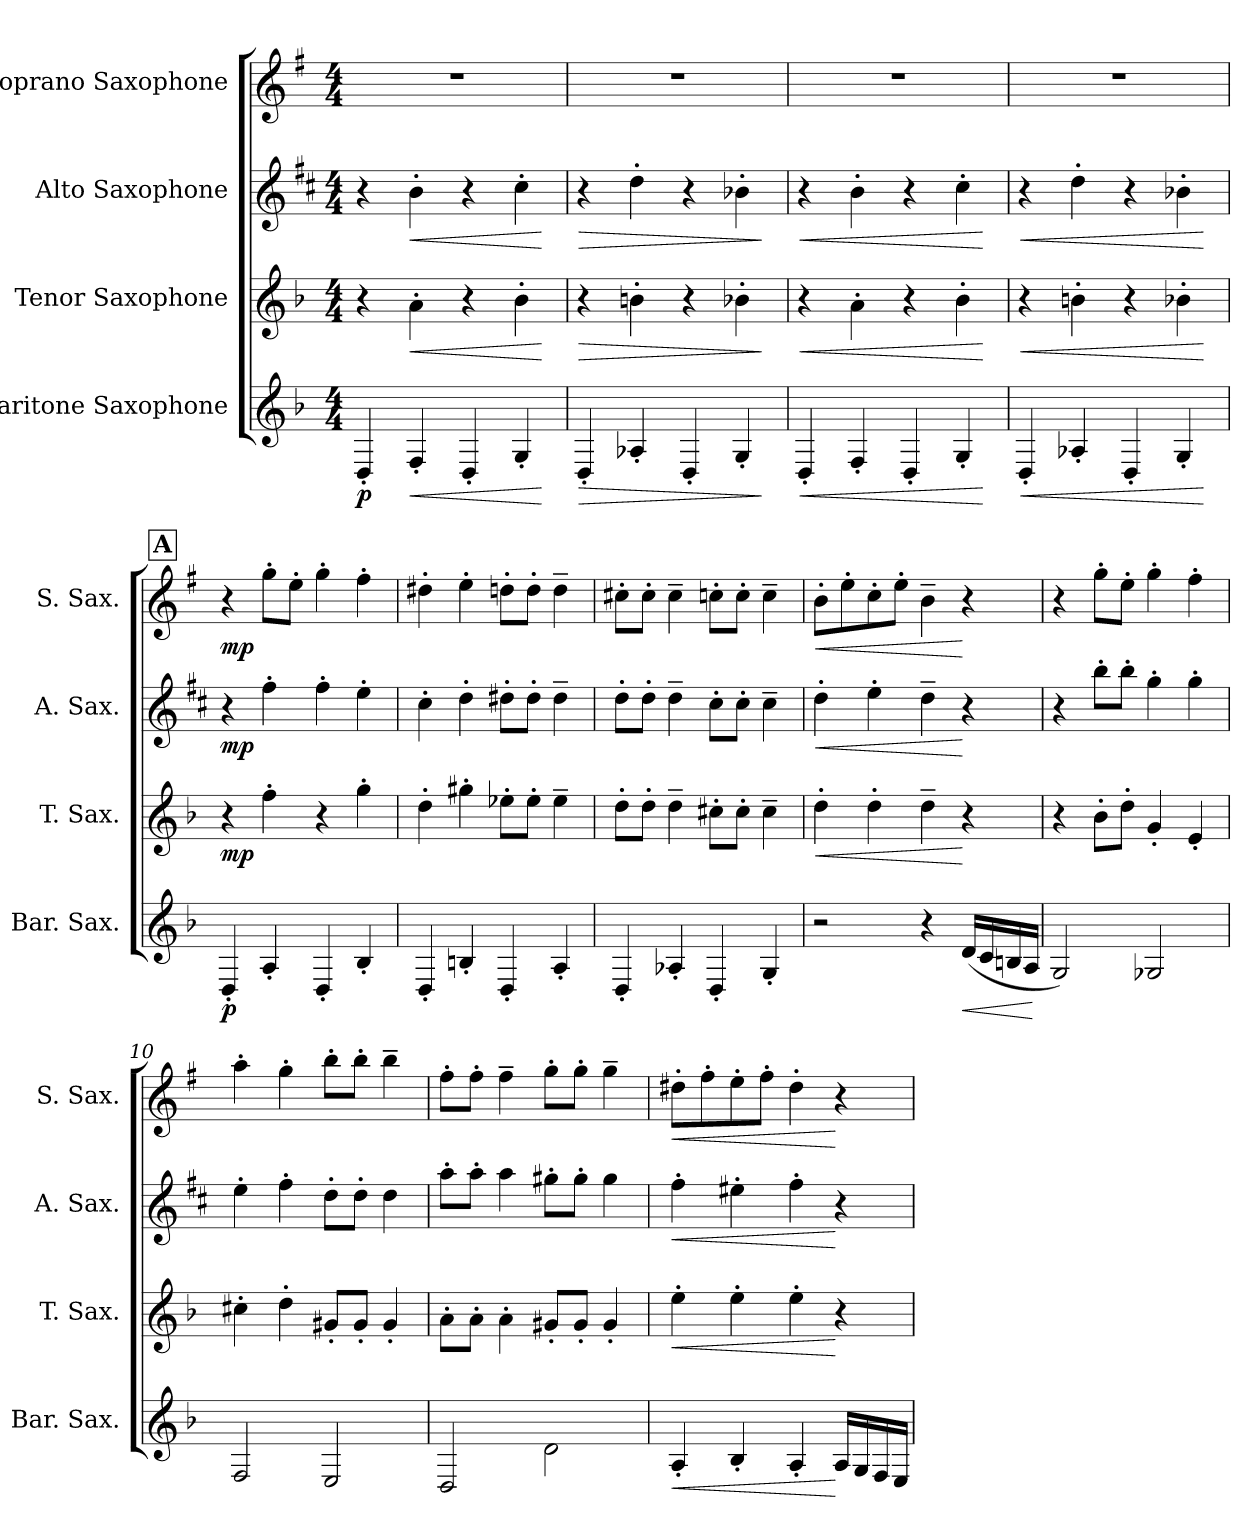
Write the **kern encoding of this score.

**kern	**dynam	**kern	**dynam	**kern	**dynam	**kern	**dynam
*part4	*part4	*part3	*part3	*part2	*part2	*part1	*part1
*staff4	*staff4	*staff3	*staff3	*staff2	*staff2	*staff1	*staff1
*I"Baritone Saxophone	*	*I"Tenor Saxophone	*	*I"Alto Saxophone	*	*I"Soprano Saxophone	*
*I'Bar. Sax.	*	*I'T. Sax.	*	*I'A. Sax.	*	*I'S. Sax.	*
*clefG2	*	*clefG2	*	*clefG2	*	*clefG2	*
*ITrd12c21	*	*ITrd8c14	*	*ITrd5c9	*	*ITrd1c2	*
*k[b-]	*	*k[b-]	*	*k[b-]	*	*k[b-]	*
*M4/4	*	*M4/4	*	*M4/4	*	*M4/4	*
*MM140	*	*MM140	*	*MM140	*	*MM140	*
=1	=1	=1	=1	=1	=1	=1	=1
!	!LO:DY:b	!	!	!	!	!	!
4DD'/	p	4r	.	4r	.	1r	.
!	!LO:HP:b	!	!LO:HP:b	!	!LO:HP:b	!	!
4FF'/	<	4A'\	<	4d'\	<	.	.
4DD'/	.	4r	.	4r	.	.	.
4GG'/	.	4B-'\	.	4e'\	.	.	.
.	[	.	[	.	[	.	.
=2	=2	=2	=2	=2	=2	=2	=2
!	!LO:HP:b	!	!LO:HP:b	!	!LO:HP:b	!	!
4DD'/	>	4r	>	4r	>	1r	.
4AA-X'/	.	4Bn'\	.	4f'\	.	.	.
4DD'/	.	4r	.	4r	.	.	.
4GG'/	.	4B-X'\	.	4d-X'\	.	.	.
.	]	.	]	.	]	.	.
=3	=3	=3	=3	=3	=3	=3	=3
!	!LO:HP:b	!	!LO:HP:b	!	!LO:HP:b	!	!
4DD'/	<	4r	<	4r	<	1r	.
4FF'/	.	4A'\	.	4d'\	.	.	.
4DD'/	.	4r	.	4r	.	.	.
4GG'/	.	4B-'\	.	4e'\	.	.	.
.	[	.	[	.	[	.	.
=4	=4	=4	=4	=4	=4	=4	=4
!	!LO:HP:b	!	!LO:HP:b	!	!LO:HP:b	!	!
4DD'/	<	4r	<	4r	<	1r	.
4AA-X'/	.	4Bn'\	.	4f'\	.	.	.
4DD'/	.	4r	.	4r	.	.	.
4GG'/	.	4B-X'\	.	4d-X'\	.	.	.
.	[	.	[	.	[	.	.
!!LO:REH:place=s1:a:B:fs=14:t=A
=5	=5	=5	=5	=5	=5	=5	=5
!	!LO:DY:b	!	!LO:DY:b	!	!LO:DY:b	!	!LO:DY:b
4DD'/	p	4r	mp	4r	mp	4r	mp
4AA'/	.	4f'\	.	4a'\	.	8ff'\L	.
.	.	.	.	.	.	8dd'\J	.
4DD'/	.	4r	.	4a'\	.	4ff'\	.
4BB-'/	.	4g'\	.	4g'\	.	4ee'\	.
=6	=6	=6	=6	=6	=6	=6	=6
4DD'/	.	4d'\	.	4e'\	.	4cc#X'\	.
4BBn'/	.	4g#X'\	.	4f'\	.	4dd'\	.
4DD'/	.	8e-X'\L	.	8f#X'\L	.	8ccn'\L	.
.	.	8e-'\J	.	8f#'\J	.	8cc'\J	.
4AA'/	.	4e-~\	.	4f#~\	.	4cc~\	.
=7	=7	=7	=7	=7	=7	=7	=7
4DD'/	.	8d'\L	.	8f'\L	.	8bn'\L	.
.	.	8d'\J	.	8f'\J	.	8b'\J	.
4AA-X'/	.	4d~\	.	4f~\	.	4b~\	.
4DD'/	.	8c#X'\L	.	8e'\L	.	8b-X'\L	.
.	.	8c#'\J	.	8e'\J	.	8b-'\J	.
4GG'/	.	4c#~\	.	4e~\	.	4b-~\	.
!!LO:LB:g=z
=8	=8	=8	=8	=8	=8	=8	=8
!	!	!	!LO:HP:b	!	!LO:HP:b	!	!LO:HP:b
2r	.	4d'\	<	4f'\	<	8a'\L	<
.	.	.	.	.	.	8dd'\	.
.	.	4d'\	.	4g'\	.	8b-'\	.
.	.	.	.	.	.	8dd'\J	.
4r	.	4d~\	.	4f~\	.	4a~\	.
!	!LO:HP:b	!	!	!	!	!	!
(<16D/LL	<	4r	[	4r	[	4r	[
16C/	.	.	.	.	.	.	.
16BBn/	.	.	.	.	.	.	.
16AA/JJ	.	.	.	.	.	.	.
.	[	.	.	.	.	.	.
=9	=9	=9	=9	=9	=9	=9	=9
2GG/)	.	4r	.	4r	.	4r	.
.	.	8B-'\L	.	8dd'\L	.	8ff'\L	.
.	.	8d'\J	.	8dd'\J	.	8dd'\J	.
2GG-X/	.	4G'/	.	4b-'\	.	4ff'\	.
.	.	4E'/	.	4b-'\	.	4ee'\	.
=10	=10	=10	=10	=10	=10	=10	=10
2FF/	.	4c#X'\	.	4g'\	.	4gg'\	.
.	.	4d'\	.	4a'\	.	4ff'\	.
2EE/	.	8G#X'/L	.	8f'\L	.	8aa'\L	.
.	.	8G#'/J	.	8f'\J	.	8aa'\J	.
.	.	4G#'/	.	4f\	.	4aa~\	.
=11	=11	=11	=11	=11	=11	=11	=11
2DD/	.	8A'\L	.	8cc'\L	.	8ee'\L	.
.	.	8A'\J	.	8cc'\J	.	8ee'\J	.
.	.	4A'\	.	4cc\	.	4ee~\	.
2D\	.	8G#X'/L	.	8bn'\L	.	8ff'\L	.
.	.	8G#'/J	.	8b'\J	.	8ff'\J	.
.	.	4G#'/	.	4b\	.	4ff~\	.
=12	=12	=12	=12	=12	=12	=12	=12
!	!LO:HP:b	!	!LO:HP:b	!	!LO:HP:b	!	!LO:HP:b
4AA'/	<	4e'\	<	4a'\	<	8cc#X'\L	<
.	.	.	.	.	.	8ee'\	.
4BB-'/	.	4e'\	.	4g#X'\	.	8dd'\	.
.	.	.	.	.	.	8ee'\J	.
4AA'/	.	4e'\	.	4a'\	.	4cc#'\	.
16AA/LL	[	4r	[	4r	[	4r	[
16GG/	.	.	.	.	.	.	.
16FF/	.	.	.	.	.	.	.
16EE/JJ	.	.	.	.	.	.	.
=	=	=	=	=	=	=	=
*-	*-	*-	*-	*-	*-	*-	*-
